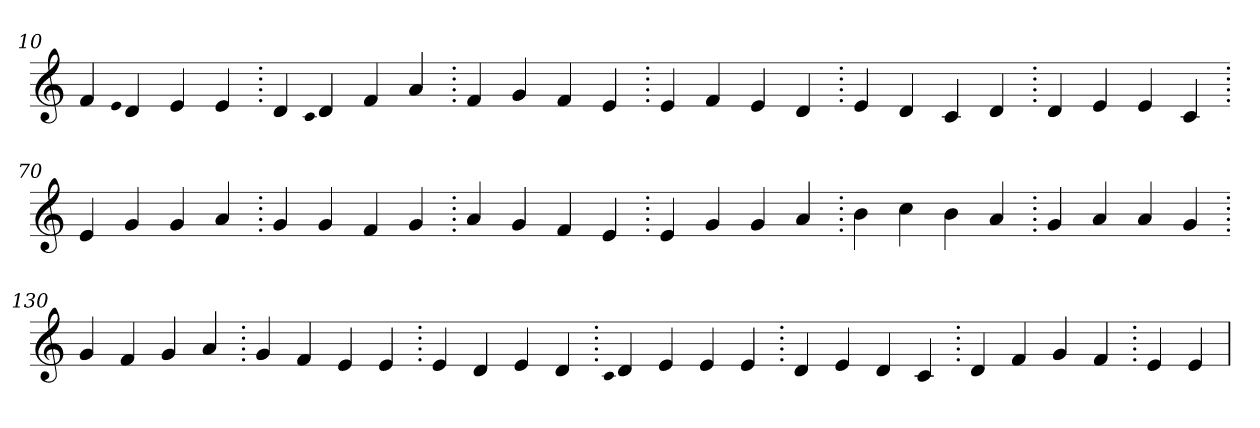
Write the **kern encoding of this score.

**kern
*part1
*staff1
*clefG2
=10.
4f
qqe
4d
4e
4e
=20.
4d
qqc
4d
4f
4a
=30.
4f
4g
4f
4e
=40.
4e
4f
4e
4d
=50.
4e
4d
4c
4d
=60.
4d
4e
4e
4c
=70.
4e
4g
4g
4a
=80.
4g
4g
4f
4g
=90.
4a
4g
4f
4e
=100.
4e
4g
4g
4a
=110.
4b
4cc
4b
4a
=120.
4g
4a
4a
4g
=130.
4g
4f
4g
4a
=140.
4g
4f
4e
4e
=150.
4e
4d
4e
4d
=160.
qqc
4d
4e
4e
4e
=170.
4d
4e
4d
4c
=180.
4d
4f
4g
4f
=190.
4e
4e
=
*-
